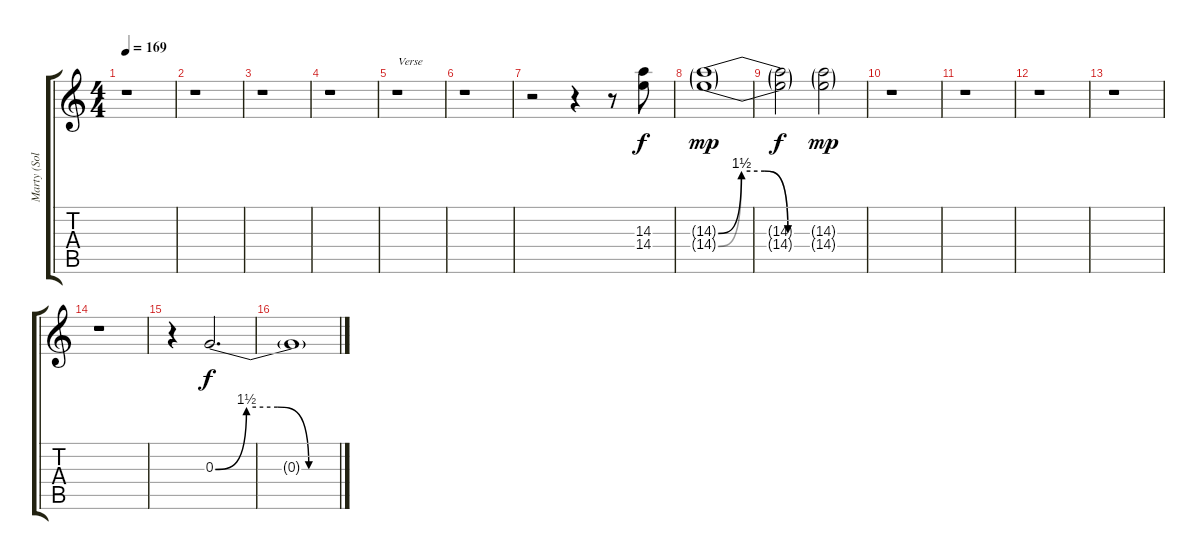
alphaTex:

\track ("Marty (Solo + Fills)" "Marty (Sol") {instrument distortionguitar}
\staff {score tabs}
\tuning (E4 B3 G3 D3 A2 E2) {hide}
\ts (4 4)
\tempo 169
\clef g2
\ks c
r.1{dy f instrument distortionguitar} |
r.1 |
r.1 |
r.1 |
r.1{txt "Verse"} |
r.1 |
r.2 r.4 r.8 (14.3 14.4).8 |
(14.3{be (custom 0 0 15 6 30 6 45 0 60 0) g} 14.4{be (custom 0 0 15 6 30 6 45 0 60 0) g}).1{dy mp} |
(14.3{t} 14.4{t}).2{dy f} (14.3{g} 14.4{g}).2{dy mp} |
r.1 |
r.1 |
r.1 |
r.1 |
r.1 |
r.4 0.3{be (custom 0 0 15 6 30 6 45 0 60 0)}.2{d dy f} |
0.3{t}.1
